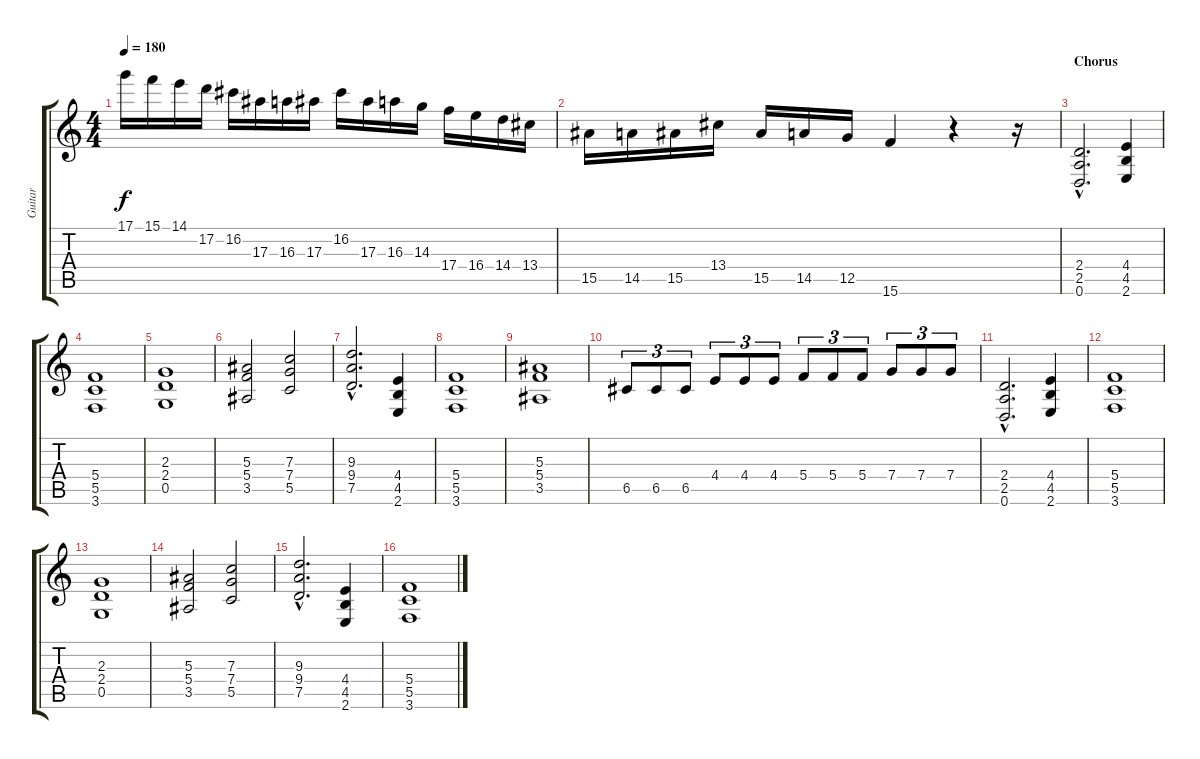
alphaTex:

\track ("Guitar" "Guitar") {instrument distortionguitar}
\staff {score tabs}
\tuning (D4 A3 F3 C3 G2 D2) {hide}
\ts (4 4)
\tempo 180
\clef g2
\ks c
17.1.16{dy f} 15.1.16 14.1.16 17.2.16 16.2.16 17.3.16 16.3.16 17.3.16 16.2.16 17.3.16 16.3.16 14.3.16 17.4.16 16.4.16 14.4.16 13.4.16 |
15.5.16 14.5.16 15.5.16 13.4.16 15.5.16 14.5.16 12.5.16 15.6.4 r.4 r.16 |
\section ("" "Chorus")
(2.4{hac} 2.5{hac} 0.6{hac}).2{d} (4.4 4.5 2.6).4 |
(5.4 5.5 3.6).1 |
(2.3 2.4 0.5).1 |
(5.3 5.4 3.5).2 (7.3 7.4 5.5).2 |
(9.3{hac} 9.4{hac} 7.5{hac}).2{d} (4.4 4.5 2.6).4 |
(5.4 5.5 3.6).1 |
(5.3 5.4 3.5).1 |
6.5.8{tu (3 2)} 6.5.8{tu (3 2)} 6.5.8{tu (3 2)} 4.4.8{tu (3 2)} 4.4.8{tu (3 2)} 4.4.8{tu (3 2)} 5.4.8{tu (3 2)} 5.4.8{tu (3 2)} 5.4.8{tu (3 2)} 7.4.8{tu (3 2)} 7.4.8{tu (3 2)} 7.4.8{tu (3 2)} |
(2.4{hac} 2.5{hac} 0.6{hac}).2{d} (4.4 4.5 2.6).4 |
(5.4 5.5 3.6).1 |
(2.3 2.4 0.5).1 |
(5.3 5.4 3.5).2 (7.3 7.4 5.5).2 |
(9.3{hac} 9.4{hac} 7.5{hac}).2{d} (4.4 4.5 2.6).4 |
(5.4 5.5 3.6).1
